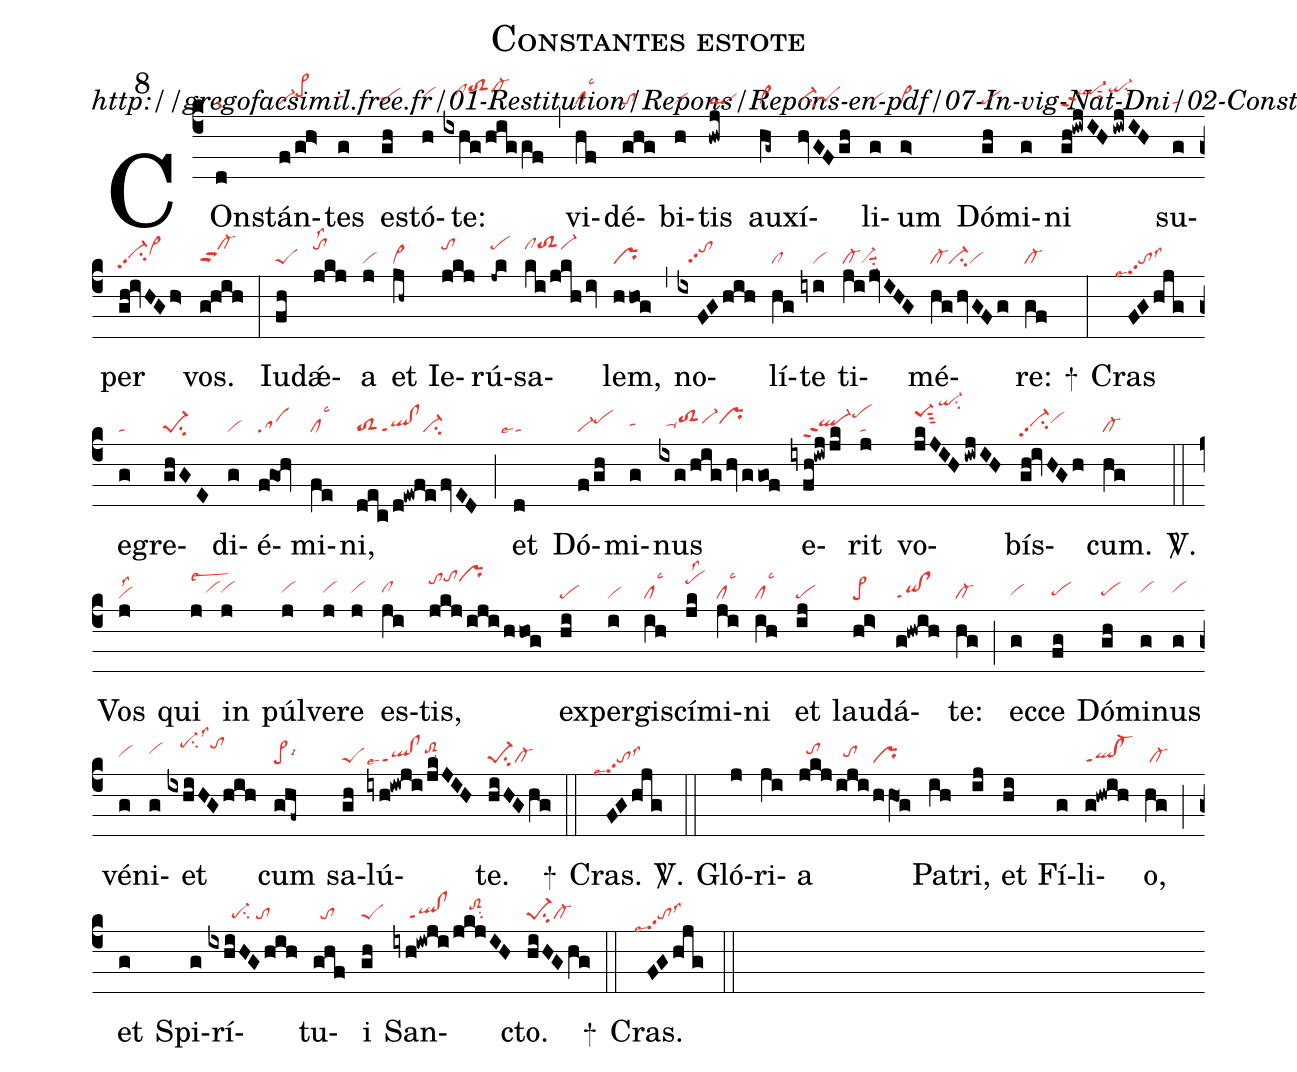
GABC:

name: Constantes estote;
commentary: http://gregofacsimil.free.fr/01-Restitution/Repons/Repons-en-pdf/07-In-vig-Nat-Dni/02-Constantes-estote.pdf;
mode: 8;
nabc-lines: 1;
%%
(c4)
COn(d|gr)stán(f/gh>|vi-pe>hi)tes(g|tahh) es(gh|pehg)tó(h|vihh)te:(ixhg/higgf|///clhitoS2hjcl-hj) (,)
vi(hf|cllsc3)dé(ghg|to)bi(h|vi)tis(hwj|ql) au(hg~|vi>)xí(hvGFgh|ci-peShg)li(g|vi)um(g>|vi>) Dó(gh|pe)mi(g|ta)ni(gh!iwjIH/iwjIH|ql-hippt2sut2qi-hjsu2) su(g|ta)per(gh!ivHGh>|vi-hhpp2su2vi>hi) vos.(g!hih|cl-hkppu2) (:)
Iu(fh|peS)dǽ(jkj|tohklss2)a(j|vi) et(jh~|vi>) Ie(jkj|tohk)rú(-jk|pehk)sa(ki/jkh/iv|clhktoS2hkvi-hk)lem,(hhog|pr) (,)
no(ixFGhih|///tohjpp2)lí(hg|cl)te(iyi|///vi) ti(ji/jvIHG|cl-vi-suu1su2)mé(hg/hvGFg|cl-ci-vi)re:(gf|cl-) +(:)
Cras(FGhjg|```topp2lse7lss3) e(g|ta)gre(ghGE|pe-1su2)di(g|vi)é(fgOh|sa)mi(fe|cllsc3)ni,(dec/d!ewfe/fvED|toS2ql!clppt1ci-) (;)
et(d|```talse4) Dó(f/gh|vi-pehi)mi(g|tahh)nus(ixg/hig/hvggof|//ta-hhtoS2hivi-hiprhi) e(iyfh!iwjjk|///ql-hhppt2pehk)rit(j|ta) vo(jkJIH/iwjIH|pe-1hksut3qi-hpsu2)bís(gh!ivHGh|vi-hhpp2su2vihi)cum.(hg|cl-) <sp>V/</sp>.(::)
Vos(j|vilss2) qui(j|vihhlsew2) in(j|vihh) púl(j|vihh)ve(j|vihh)re(j|vihh) es(ji|clhh)tis,(jkj/iji/hhog|tohktohlprhl) ex(hi|pe)per(i|vi)gi(ih|cllsc3)scí(jk|pehklss2)mi(ji|cllsc3)ni(ih|cllsc3) et(ij|pe) lau(hi>|pe>)dá(g!hwih|qi!clppt1)te:(hg|cl-) (;)
ec(g|vihg)ce(fg|pehg) Dó(gh|pehg)mi(g|vihh)nus(g|vihh) vé(g|vihh)ni(g|vihi)et(ixhiHG/hih|///pe-hksu2lss3tohk) cum(ghf~|pe>lsi6) sa(gh|peS)lú(iyh!iwji/jkJIH|ql!clppt1lse7toS2hisu2)te.(hiHGhg|pe-1su2cl-) +(::)
Cras.(FGhjg|```topp2lse7lss3) <sp>V/</sp>.(::)
Gló(j)ri(ji)a(jkj|//tohi|/iji|//tohh|/hhO1g|pr) Pa(ih)tri,(ij) et(hi) Fí(g)li(g!hwih|ql!cl-ppt1)o,(hg|/cl-) (;)
et(g) Spi(g)rí(ixhiHGhih|//////pe-su2/to)tu(ghf|//to)i(gh|peS) San(iyh!iwji|////ql!clppt1|/jkjIH|////toS2hisu2)cto.(hiHGhg|pe-1su2cl-) +(::)
Cras.(FGhjg|```topp2lse7lss3) (::)
